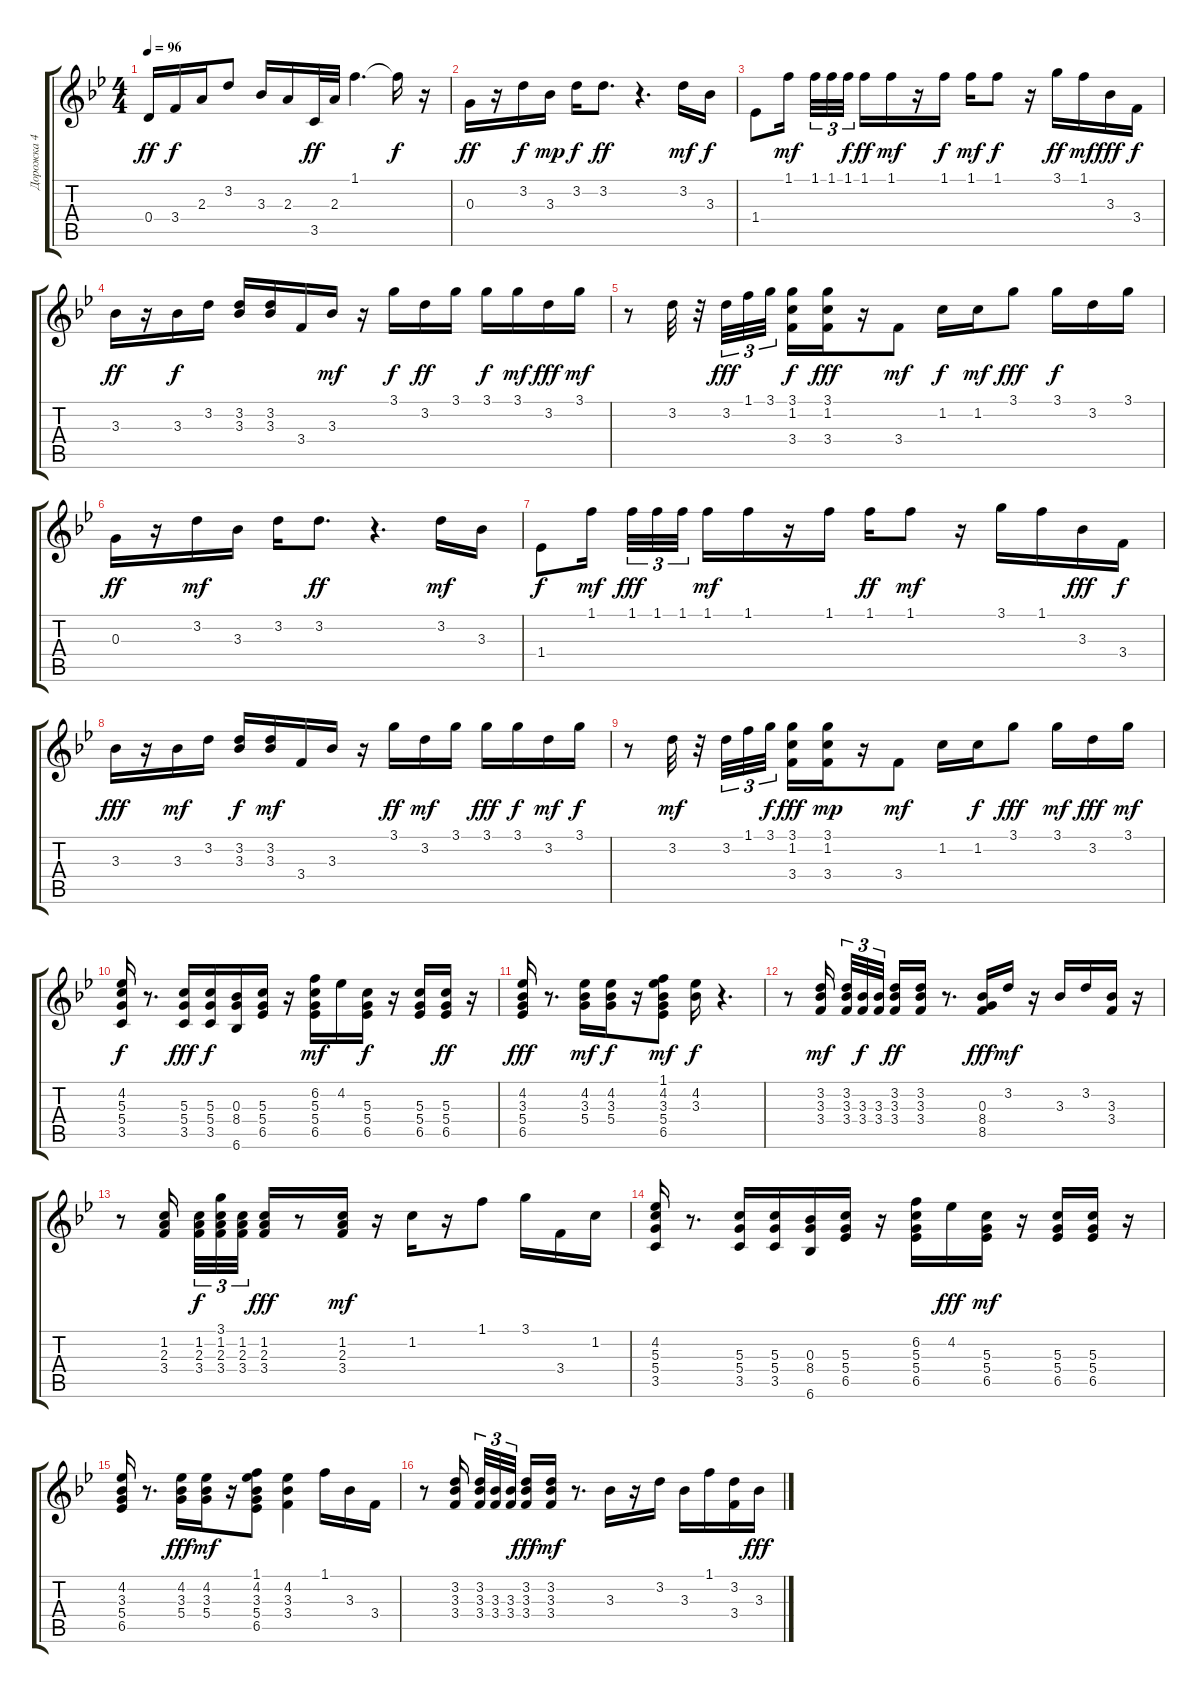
\track ("Дорожка 4" "Дорожка 4") {instrument electricguitarjazz}
\staff {score tabs}
\tuning (E4 B3 G3 D3 A2 E2) {hide}
\ts (4 4)
\tempo 96
\clef g2
\ks bb
0.4.16{dy ff} 3.4.16{dy f} 2.3.16 3.2.8 3.3.16 2.3.16 3.5.32{dy ff} 2.3.32 1.1.4{d} 1.1{t}.16{dy f} r.16 |
0.3.16{dy ff} r.16 3.2.16{dy f} 3.3.16{dy mp} 3.2.16{dy f} 3.2.8{d dy ff} r.4{d} 3.2.16{dy mf} 3.3.16{dy f} |
1.4.8 1.1.16{dy mf beam splitsecondary} 1.1.32{tu (3 2)} 1.1.32{tu (3 2)} 1.1.32{tu (3 2) dy f} 1.1.16{dy ff} 1.1.16{dy mf} r.16 1.1.16{dy f} 1.1.16{dy mf} 1.1.8{dy f} r.16 3.1.16{dy ff} 1.1.16{dy mf} 3.3.16{dy fff} 3.4.16{dy f} |
3.3.16{dy ff} r.16 3.3.16{dy f} 3.2.16 (3.2 3.3).16 (3.2 3.3).16 3.4.16 3.3.16{dy mf} r.16 3.1.16{dy f} 3.2.16{dy ff} 3.1.16 3.1.16{dy f} 3.1.16{dy mf} 3.2.16{dy fff} 3.1.16{dy mf} |
r.8 3.2.32 r.32 3.2.32{tu (3 2) dy fff} 1.1.32{tu (3 2)} 3.1.32{tu (3 2)} (3.1 1.2 3.4).16{dy f} (3.1 1.2 3.4).16{dy fff} r.16 3.4.8{dy mf} 1.2.16{dy f} 1.2.16{dy mf} 3.1.8{dy fff} 3.1.16{dy f} 3.2.16 3.1.16 |
0.3.16{dy ff} r.16 3.2.16{dy mf} 3.3.16 3.2.16 3.2.8{d dy ff} r.4{d} 3.2.16{dy mf} 3.3.16 |
1.4.8{dy f} 1.1.16{dy mf beam splitsecondary} 1.1.32{tu (3 2) dy fff} 1.1.32{tu (3 2)} 1.1.32{tu (3 2)} 1.1.16{dy mf} 1.1.16 r.16 1.1.16 1.1.16{dy ff} 1.1.8{dy mf} r.16 3.1.16 1.1.16 3.3.16{dy fff} 3.4.16{dy f} |
3.3.16{dy fff} r.16 3.3.16{dy mf} 3.2.16 (3.2 3.3).16{dy f} (3.2 3.3).16{dy mf} 3.4.16 3.3.16 r.16 3.1.16{dy ff} 3.2.16{dy mf} 3.1.16 3.1.16{dy fff} 3.1.16{dy f} 3.2.16{dy mf} 3.1.16{dy f} |
r.8 3.2.32{dy mf} r.32 3.2.32{tu (3 2)} 1.1.32{tu (3 2)} 3.1.32{tu (3 2) dy f} (3.1 1.2 3.4).16{dy fff} (3.1 1.2 3.4).16{dy mp} r.16 3.4.8{dy mf} 1.2.16 1.2.16{dy f} 3.1.8{dy fff} 3.1.16{dy mf} 3.2.16{dy fff} 3.1.16{dy mf} |
(4.2 5.3 5.4 3.5).16{dy f} r.8{d} (5.3 5.4 3.5).16{dy fff} (5.3 5.4 3.5).16{dy f} (0.3 8.4 6.6).16 (5.3 5.4 6.5).16 r.16 (6.2 5.3 5.4 6.5).16{dy mf} 4.2.16 (5.3 5.4 6.5).16{dy f} r.16 (5.3 5.4 6.5).16 (5.3 5.4 6.5).16{dy ff} r.16 |
(4.2 3.3 5.4 6.5).16{dy fff} r.8{d} (4.2 3.3 5.4).16{dy mf} (4.2 3.3 5.4).16{dy f} r.16 (1.1 4.2 3.3 5.4 6.5).8{dy mf} (4.2 3.3).16{dy f} r.4{d} |
r.8 (3.2 3.3 3.4).16{dy mf beam splitsecondary} (3.2 3.3 3.4).32{tu (3 2)} (3.3 3.4).32{tu (3 2) dy f} (3.3 3.4).32{tu (3 2)} (3.2 3.3 3.4).16{dy ff} (3.2 3.3 3.4).16 r.8{d} (0.3 8.4 8.5).16{dy fff} 3.2.16{dy mf} r.16 3.3.16 3.2.16 (3.3 3.4).16 r.16 |
r.8 (1.2 2.3 3.4).16{beam splitsecondary} (1.2 2.3 3.4).32{tu (3 2) dy f} (3.1 1.2 2.3 3.4).32{tu (3 2)} (1.2 2.3 3.4).32{tu (3 2)} (1.2 2.3 3.4).16{dy fff} r.8 (1.2 2.3 3.4).16{dy mf} r.16 1.2.16 r.16 1.1.8 3.1.16 3.4.16 1.2.16 |
(4.2 5.3 5.4 3.5).16 r.8{d} (5.3 5.4 3.5).16 (5.3 5.4 3.5).16 (0.3 8.4 6.6).16 (5.3 5.4 6.5).16 r.16 (6.2 5.3 5.4 6.5).16 4.2.16{dy fff} (5.3 5.4 6.5).16{dy mf} r.16 (5.3 5.4 6.5).16 (5.3 5.4 6.5).16 r.16 |
(4.2 3.3 5.4 6.5).16 r.8{d} (4.2 3.3 5.4).16{dy fff} (4.2 3.3 5.4).16{dy mf} r.16 (1.1 4.2 3.3 5.4 6.5).8 (4.2 3.3 3.4).4 1.1.16 3.3.16 3.4.16 |
r.8 (3.2 3.3 3.4).16{beam splitsecondary} (3.2 3.3 3.4).32{tu (3 2)} (3.3 3.4).32{tu (3 2)} (3.3 3.4).32{tu (3 2)} (3.2 3.3 3.4).16{dy fff} (3.2 3.3 3.4).16{dy mf} r.8{d} 3.3.16 r.16 3.2.16 3.3.16 1.1.16 (3.2 3.4).16 3.3.16{dy fff}
